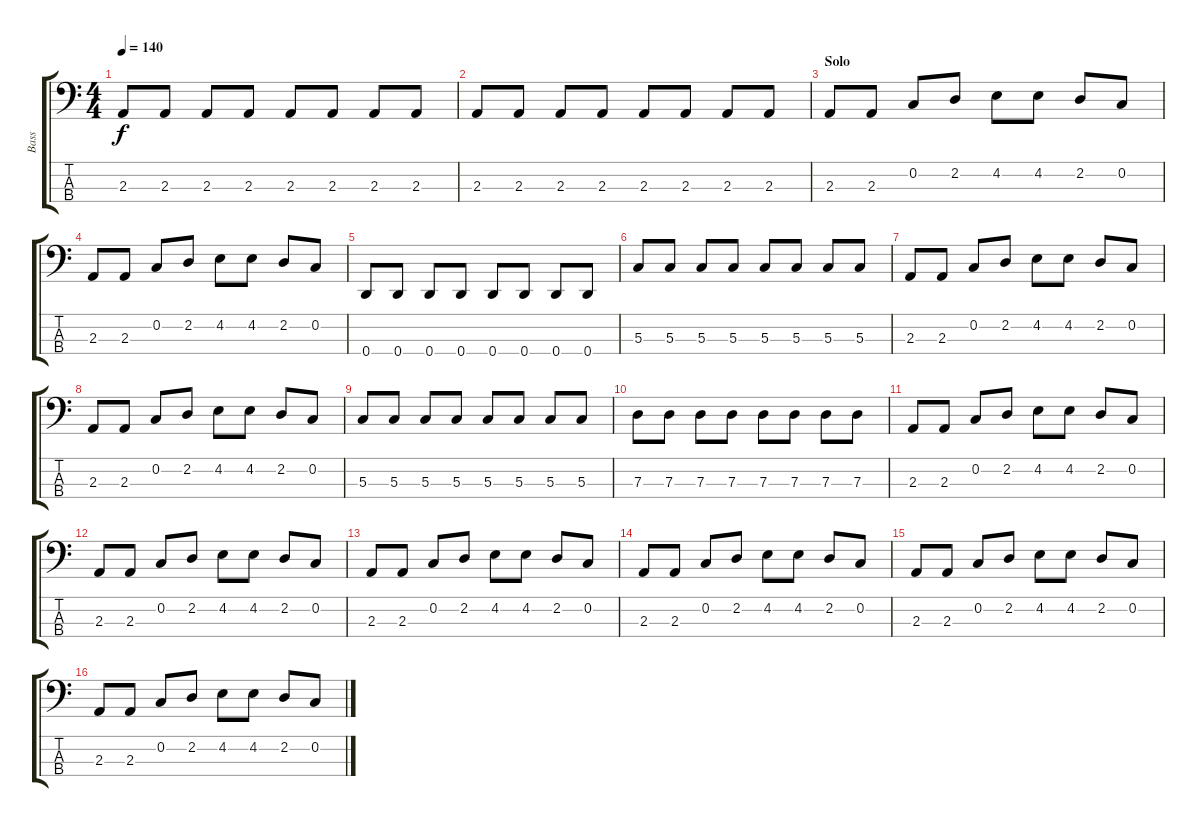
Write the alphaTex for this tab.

\track ("Bass" "Bass") {instrument electricbassfinger}
\staff {score tabs}
\tuning (F2 C2 G1 D1) {hide}
\ts (4 4)
\tempo 140
\clef f4
\ks c
2.3.8{dy f} 2.3.8 2.3.8 2.3.8 2.3.8 2.3.8 2.3.8 2.3.8 |
2.3.8 2.3.8 2.3.8 2.3.8 2.3.8 2.3.8 2.3.8 2.3.8 |
\section ("" "Solo")
2.3.8 2.3.8 0.2.8 2.2.8 4.2.8 4.2.8 2.2.8 0.2.8 |
2.3.8 2.3.8 0.2.8 2.2.8 4.2.8 4.2.8 2.2.8 0.2.8 |
0.4.8 0.4.8 0.4.8 0.4.8 0.4.8 0.4.8 0.4.8 0.4.8 |
5.3.8 5.3.8 5.3.8 5.3.8 5.3.8 5.3.8 5.3.8 5.3.8 |
2.3.8 2.3.8 0.2.8 2.2.8 4.2.8 4.2.8 2.2.8 0.2.8 |
2.3.8 2.3.8 0.2.8 2.2.8 4.2.8 4.2.8 2.2.8 0.2.8 |
5.3.8 5.3.8 5.3.8 5.3.8 5.3.8 5.3.8 5.3.8 5.3.8 |
7.3.8 7.3.8 7.3.8 7.3.8 7.3.8 7.3.8 7.3.8 7.3.8 |
2.3.8 2.3.8 0.2.8 2.2.8 4.2.8 4.2.8 2.2.8 0.2.8 |
2.3.8 2.3.8 0.2.8 2.2.8 4.2.8 4.2.8 2.2.8 0.2.8 |
2.3.8 2.3.8 0.2.8 2.2.8 4.2.8 4.2.8 2.2.8 0.2.8 |
2.3.8 2.3.8 0.2.8 2.2.8 4.2.8 4.2.8 2.2.8 0.2.8 |
2.3.8 2.3.8 0.2.8 2.2.8 4.2.8 4.2.8 2.2.8 0.2.8 |
2.3.8 2.3.8 0.2.8 2.2.8 4.2.8 4.2.8 2.2.8 0.2.8
